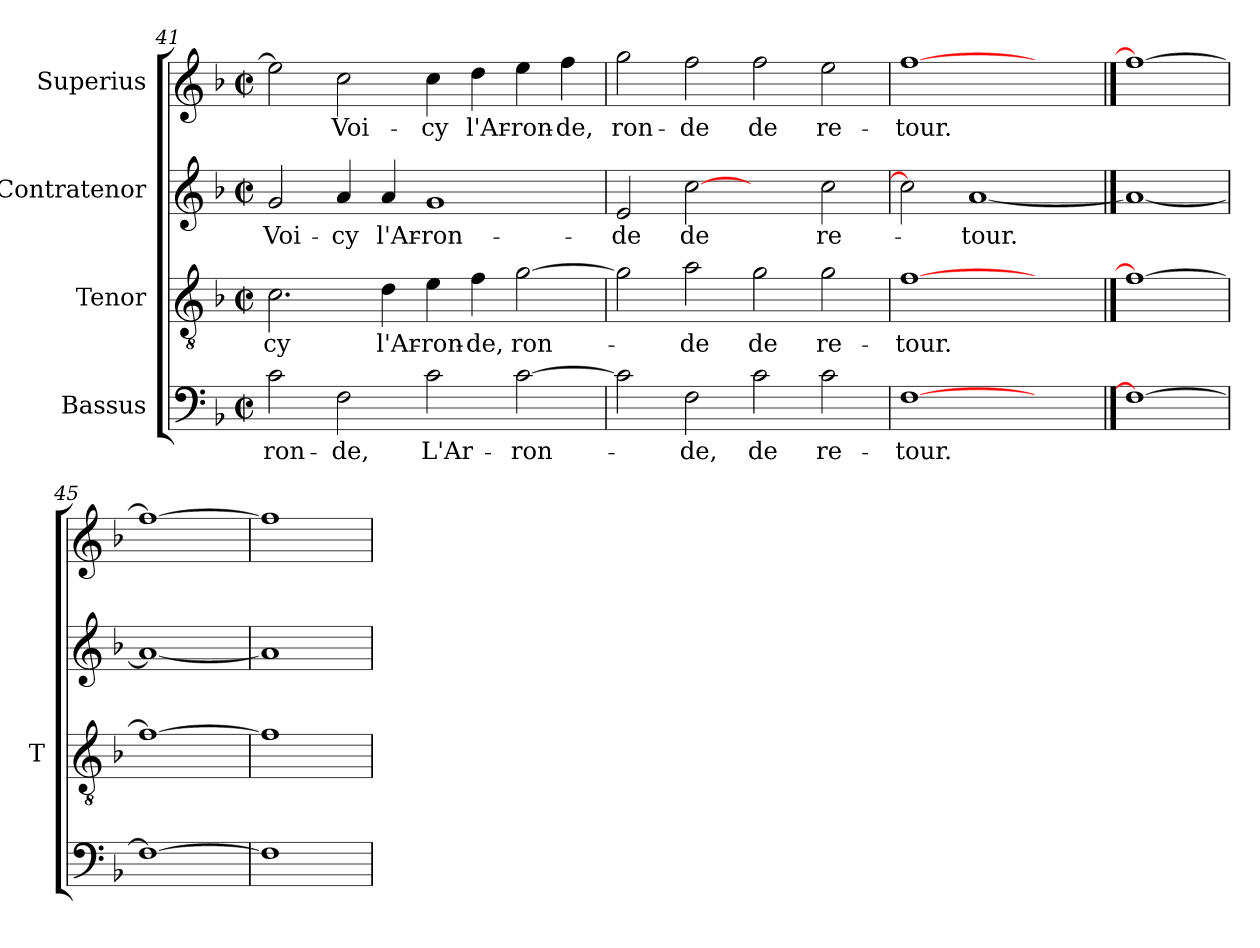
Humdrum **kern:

**kern	**text	**kern	**text	**kern	**text	**kern	**text
*part4	*part4	*part3	*part3	*part2	*part2	*part1	*part1
*staff4	*staff4	*staff3	*staff3	*staff2	*staff2	*staff1	*staff1
*I"Bassus	*	*I"Tenor	*	*I"Contratenor	*	*I"Superius	*
*	*	*I'T	*	*	*	*	*
*clefF4	*	*clefGv2	*	*clefG2	*	*clefG2	*
*k[b-]	*	*k[b-]	*	*k[b-]	*	*k[b-]	*
*F:	*	*F:	*	*F:	*	*F:	*
*M2/2	*	*M2/2	*	*M2/2	*	*M2/2	*
*met(c|)	*	*met(c|)	*	*met(c|)	*	*met(c|)	*
=41	=41	=41	=41	=41	=41	=41	=41
2c	ron-	2.c	-cy	2g	Voi-	2ee]	.
2F	-de,	.	.	4a	-cy	2cc	Voi-
.	.	4d	l'Ar-	4a	l'Ar-	.	.
2c	L'Ar-	4e	ron-	1g	ron-	4cc	-cy
.	.	4f	-de,	.	.	4dd	l'Ar-
[2c	ron-	[2g	ron-	.	.	4ee	ron-
.	.	.	.	.	.	4ff	-de,
=42	=42	=42	=42	=42	=42	=42	=42
2c]	.	2g]	.	2e	-de	2gg	ron-
2F	-de,	2a	-de	[2cc	-de	2ff	-de
2c	-de	2g	-de	2ryy	.	2ff	-de
2c	re-	2g	re-	2cc	re-	2ee	re-
=43	=43	=43	=43	=43	=43	=43	=43
[1F	-tour.	[1f	-tour.	2cc]	.	[1ff	-tour.
.	.	.	.	[1a	-tour.	.	.
2ryy	.	2ryy	.	.	.	2ryy	.
==44	==44	==44	==44	==44	==44	==44	==44
1F_	.	1f_	.	1a_	.	1ff_	.
=45	=45	=45	=45	=45	=45	=45	=45
1F_	.	1f_	.	1a_	.	1ff_	.
=46	=46	=46	=46	=46	=46	=46	=46
1F]	.	1f]	.	1a]	.	1ff]	.
=	=	=	=	=	=	=	=
*-	*-	*-	*-	*-	*-	*-	*-
